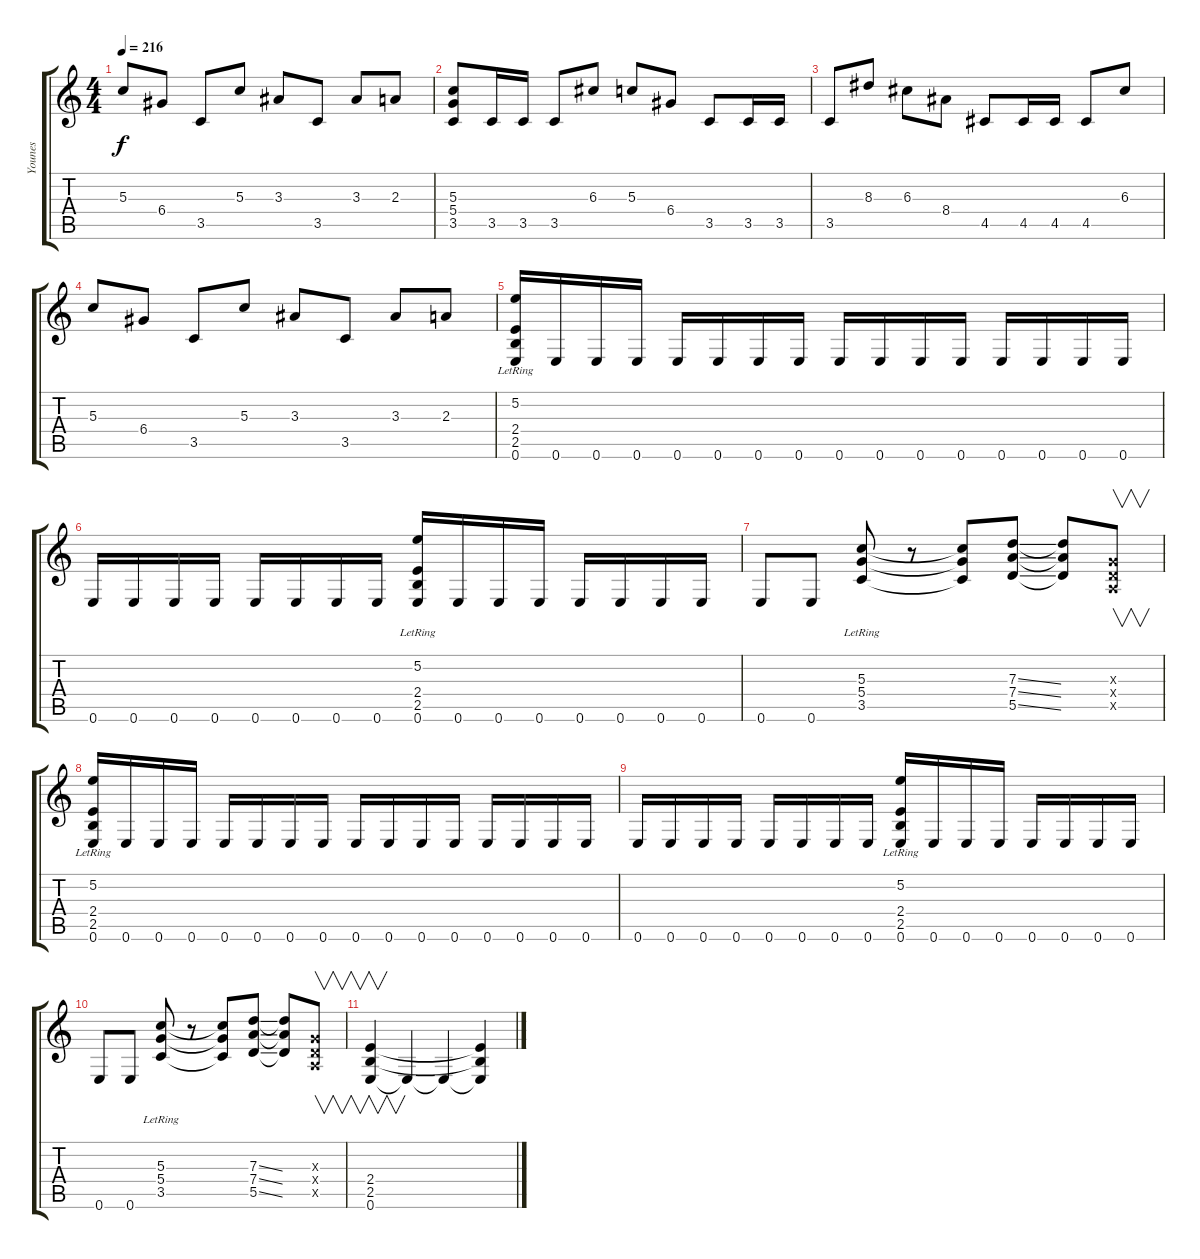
\track ("Younes" "Younes") {instrument distortionguitar}
\staff {score tabs}
\tuning (E4 B3 G3 D3 A2 E2) {hide}
\ts (4 4)
\tempo 216
\clef g2
\ks c
5.3.8{dy f} 6.4.8 3.5.8 5.3.8 3.3.8 3.5.8 3.3.8 2.3.8 |
(5.3 5.4 3.5).8 3.5.16 3.5.16 3.5.8 6.3.8 5.3.8 6.4.8 3.5.8 3.5.16 3.5.16 |
3.5.8 8.3.8 6.3.8 8.4.8 4.5.8 4.5.16 4.5.16 4.5.8 6.3.8 |
5.3.8 6.4.8 3.5.8 5.3.8 3.3.8 3.5.8 3.3.8 2.3.8 |
(5.2{lr} 2.4{lr} 2.5{lr} 0.6).16 0.6.16 0.6.16 0.6.16 0.6.16 0.6.16 0.6.16 0.6.16 0.6.16 0.6.16 0.6.16 0.6.16 0.6.16 0.6.16 0.6.16 0.6.16 |
0.6.16 0.6.16 0.6.16 0.6.16 0.6.16 0.6.16 0.6.16 0.6.16 (5.2{lr} 2.4{lr} 2.5{lr} 0.6).16 0.6.16 0.6.16 0.6.16 0.6.16 0.6.16 0.6.16 0.6.16 |
0.6.8 0.6.8 (5.3{lr} 5.4{lr} 3.5{lr}).8 r.8 (5.3{t} 5.4{t} 3.5{t}).8 (7.3{ss} 7.4{ss} 5.5{ss}).8 (7.3{t} 7.4{t} 5.5{t}).8 (0.3{x} 0.4{x} 0.5{x}).8{v} |
(5.2{lr} 2.4{lr} 2.5{lr} 0.6).16 0.6.16 0.6.16 0.6.16 0.6.16 0.6.16 0.6.16 0.6.16 0.6.16 0.6.16 0.6.16 0.6.16 0.6.16 0.6.16 0.6.16 0.6.16 |
0.6.16 0.6.16 0.6.16 0.6.16 0.6.16 0.6.16 0.6.16 0.6.16 (5.2{lr} 2.4{lr} 2.5{lr} 0.6).16 0.6.16 0.6.16 0.6.16 0.6.16 0.6.16 0.6.16 0.6.16 |
0.6.8 0.6.8 (5.3{lr} 5.4{lr} 3.5{lr}).8 r.8 (5.3{t} 5.4{t} 3.5{t}).8 (7.3{ss} 7.4{ss} 5.5{ss}).8 (7.3{t} 7.4{t} 5.5{t}).8 (0.3{x} 0.4{x} 0.5{x}).8{v} |
(2.4 2.5 0.6).4{v} 0.6{t}.4 0.6{t}.4 (2.4{t} 2.5{t} 0.6{t}).4
